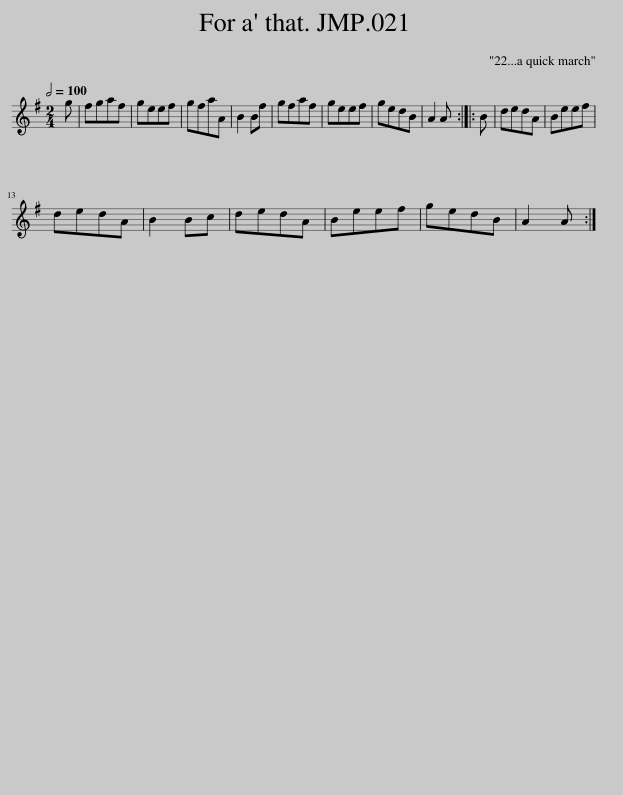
X:1
L:1/8
Q:1/2=100
M:2/4
I:linebreak $
K:G
V:1 treble
V:1
 g | fgaf | geef | gfaA | B2 Bf | %5
 gfaf | geef | gedB | A2 A :: B | %10
 dedA | Beef |$ dedA | B2 Bc | dedA | %15
 Beef | gedB | A2 A :| %18
